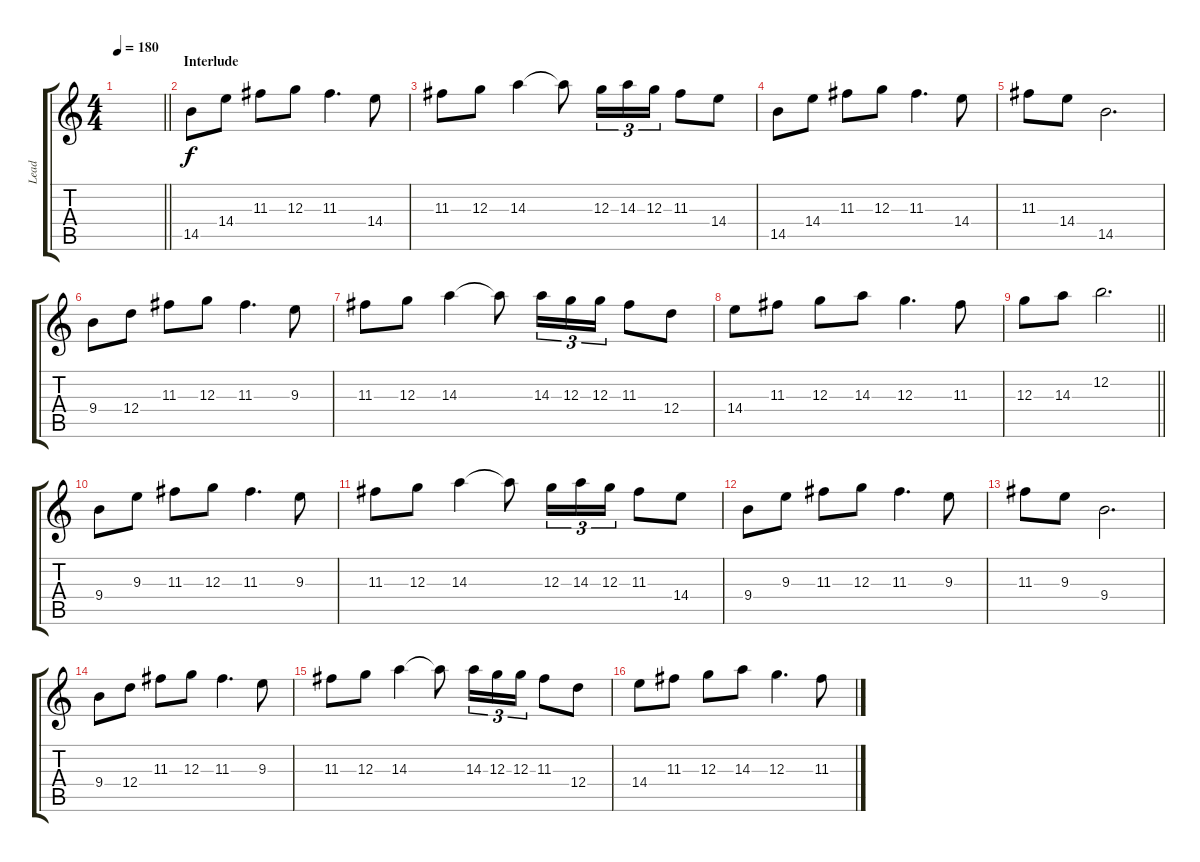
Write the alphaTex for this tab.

\track ("Lead" "Lead") {instrument overdrivenguitar}
\staff {score tabs}
\tuning (E4 B3 G3 D3 A2 E2) {hide}
\ts (4 4)
\tempo 180
\clef g2
\barLineRight lightlight
\ks c
|
\section ("" "Interlude")
14.5.8 14.4.8 11.3.8 12.3.8 11.3.4{d} 14.4.8 |
11.3.8 12.3.8 14.3.4 14.3{t}.8 12.3.16{tu (3 2)} 14.3.16{tu (3 2)} 12.3.16{tu (3 2)} 11.3.8 14.4.8 |
14.5.8 14.4.8 11.3.8 12.3.8 11.3.4{d} 14.4.8 |
11.3.8 14.4.8 14.5.2{d} |
9.4.8 12.4.8 11.3.8 12.3.8 11.3.4{d} 9.3.8 |
11.3.8 12.3.8 14.3.4 14.3{t}.8 14.3.16{tu (3 2)} 12.3.16{tu (3 2)} 12.3.16{tu (3 2)} 11.3.8 12.4.8 |
14.4.8 11.3.8 12.3.8 14.3.8 12.3.4{d} 11.3.8 |
\barLineRight lightlight
12.3.8 14.3.8 12.2.2{d} |
9.4.8 9.3.8 11.3.8 12.3.8 11.3.4{d} 9.3.8 |
11.3.8 12.3.8 14.3.4 14.3{t}.8 12.3.16{tu (3 2)} 14.3.16{tu (3 2)} 12.3.16{tu (3 2)} 11.3.8 14.4.8 |
9.4.8 9.3.8 11.3.8 12.3.8 11.3.4{d} 9.3.8 |
11.3.8 9.3.8 9.4.2{d} |
9.4.8 12.4.8 11.3.8 12.3.8 11.3.4{d} 9.3.8 |
11.3.8 12.3.8 14.3.4 14.3{t}.8 14.3.16{tu (3 2)} 12.3.16{tu (3 2)} 12.3.16{tu (3 2)} 11.3.8 12.4.8 |
14.4.8 11.3.8 12.3.8 14.3.8 12.3.4{d} 11.3.8
